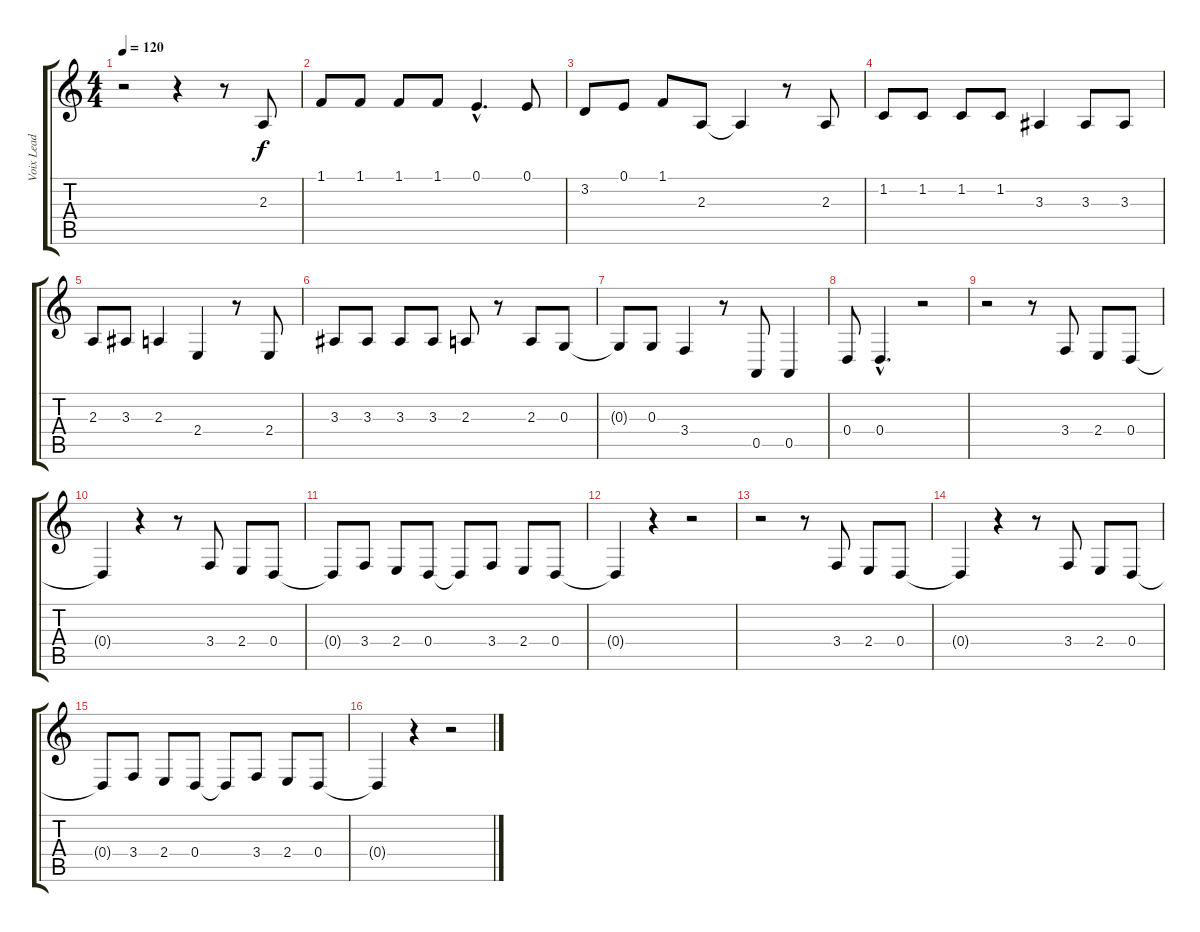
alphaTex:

\track ("Voix Lead" "Voix Lead") {instrument acousticgrandpiano}
\staff {score tabs}
\tuning (E4 B3 G3 D3 A2 E2) {hide}
\ts (4 4)
\tempo 120
\clef g2
\ks c
r.2{dy f} r.4 r.8 2.3.8 |
1.1.8 1.1.8 1.1.8 1.1.8 0.1{hac}.4{d} 0.1.8 |
3.2.8 0.1.8 1.1.8 2.3.8 2.3{t}.4 r.8 2.3.8 |
1.2.8 1.2.8 1.2.8 1.2.8 3.3.4 3.3.8 3.3.8 |
2.3.8 3.3.8 2.3.4 2.4.4 r.8 2.4.8 |
3.3.8 3.3.8 3.3.8 3.3.8 2.3.8 r.8 2.3.8 0.3.8 |
0.3{t}.8 0.3.8 3.4.4 r.8 0.5.8 0.5.4 |
0.4.8 0.4{hac}.4{d} r.2 |
r.2 r.8 3.4.8 2.4.8 0.4.8 |
0.4{t}.4 r.4 r.8 3.4.8 2.4.8 0.4.8 |
0.4{t}.8 3.4.8 2.4.8 0.4.8 0.4{t}.8 3.4.8 2.4.8 0.4.8 |
0.4{t}.4 r.4 r.2 |
r.2 r.8 3.4.8 2.4.8 0.4.8 |
0.4{t}.4 r.4 r.8 3.4.8 2.4.8 0.4.8 |
0.4{t}.8 3.4.8 2.4.8 0.4.8 0.4{t}.8 3.4.8 2.4.8 0.4.8 |
0.4{t}.4 r.4 r.2
